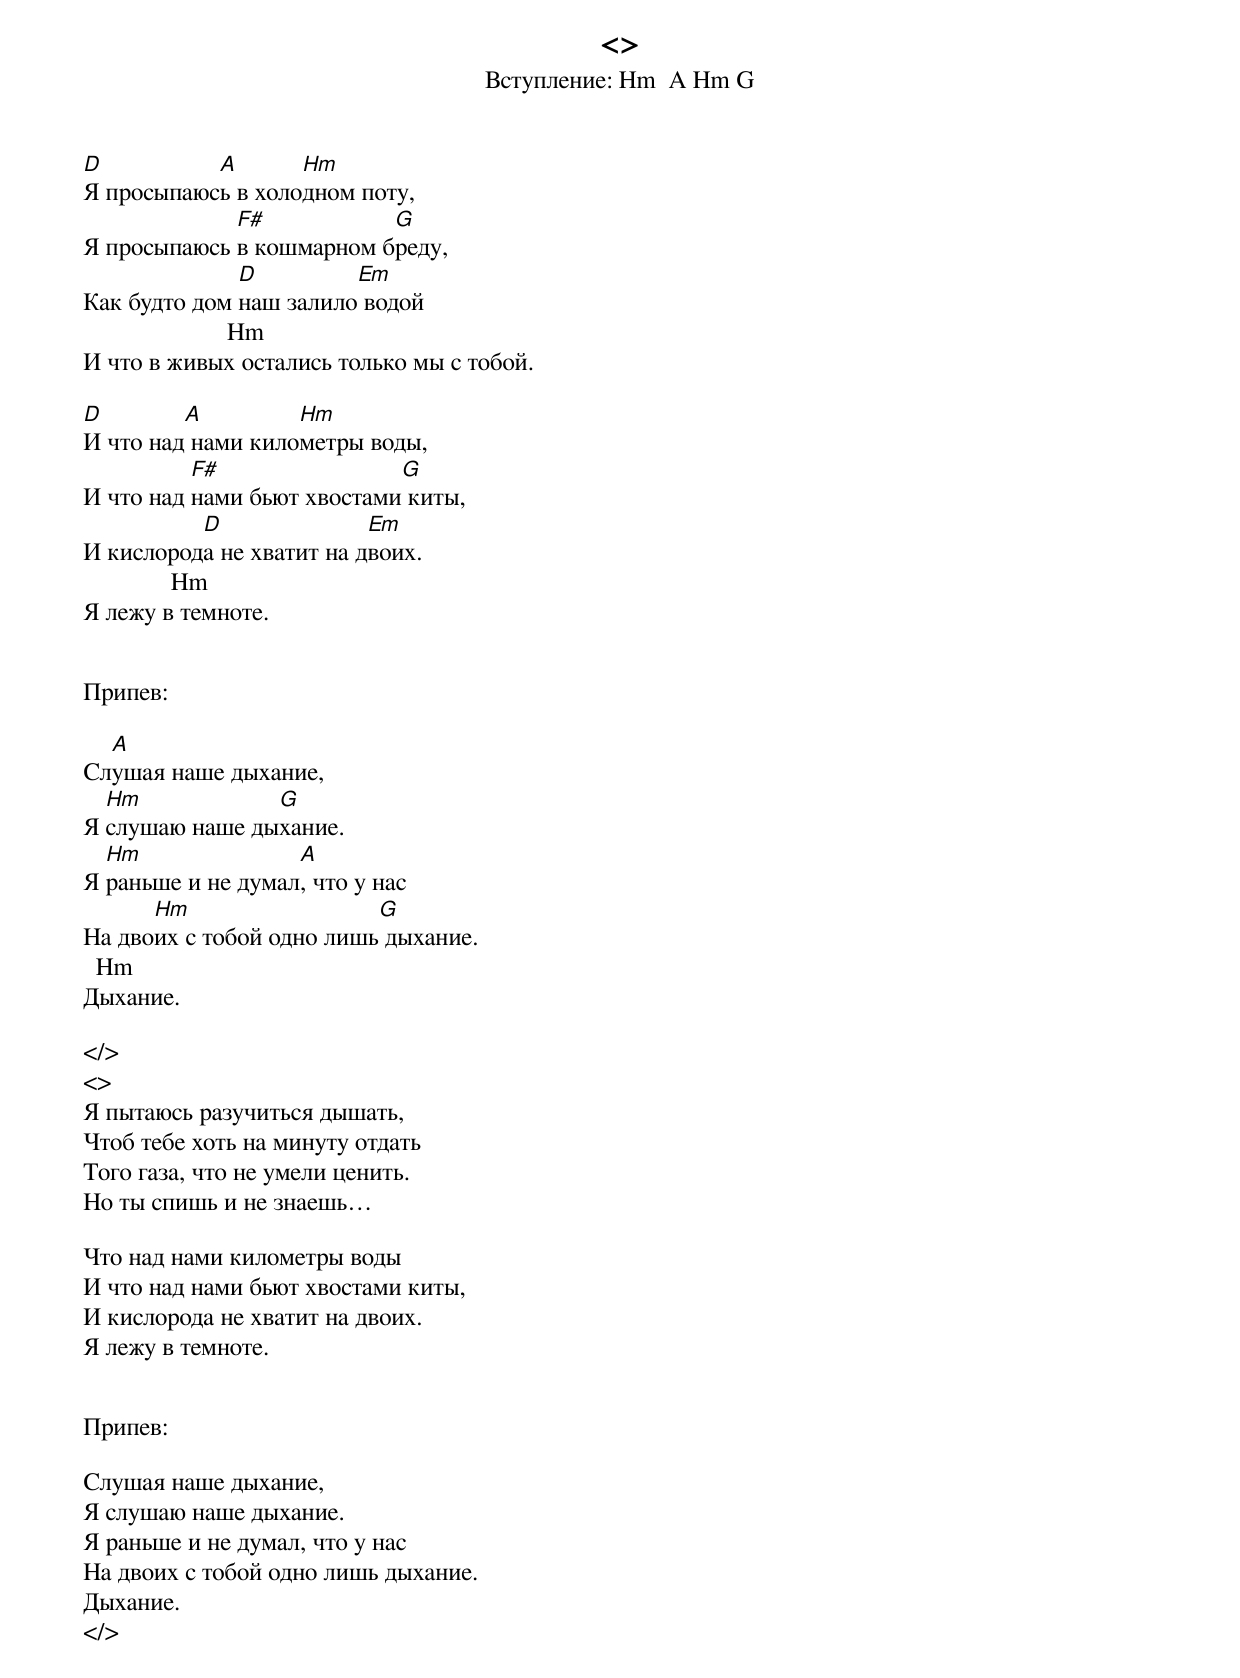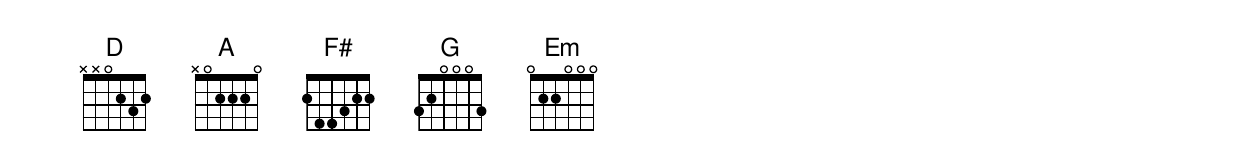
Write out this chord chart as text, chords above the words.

<>
Вступление: Hm  A Hm G


D          A       Hm
Я просыпаюсь в холодном поту,
             F#           G
Я просыпаюсь в кошмарном бреду,
              D         Em
Как будто дом наш залило водой
                       Hm
И что в живых остались только мы с тобой.

D        A         Hm
И что над нами километры воды,
          F#                G
И что над нами бьют хвостами киты,
          D               Em
И кислорода не хватит на двоих.
              Hm
Я лежу в темноте.


Припев:

  A
Слушая наше дыхание,
  Hm            G
Я слушаю наше дыхание.
  Hm               A
Я раньше и не думал, что у нас
      Hm                  G
На двоих с тобой одно лишь дыхание.
  Hm
Дыхание.

</>
<>
Я пытаюсь разучиться дышать,
Чтоб тебе хоть на минуту отдать
Того газа, что не умели ценить.
Но ты спишь и не знаешь…

Что над нами километры воды
И что над нами бьют хвостами киты,
И кислорода не хватит на двоих.
Я лежу в темноте.


Припев:

Слушая наше дыхание,
Я слушаю наше дыхание.
Я раньше и не думал, что у нас
На двоих с тобой одно лишь дыхание.
Дыхание.
</>
